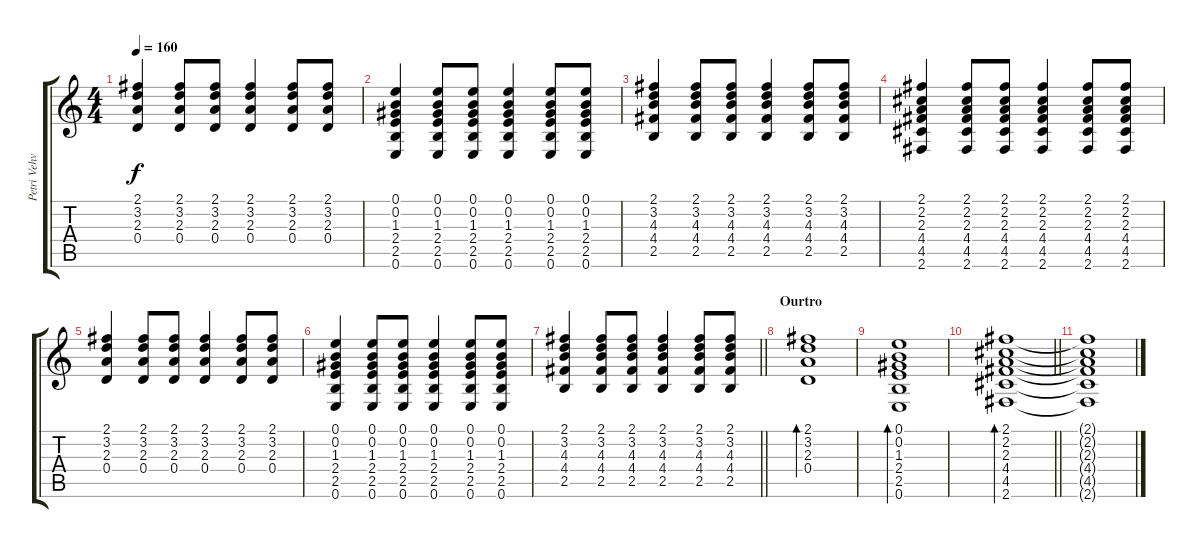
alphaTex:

\track ("Petri Vehviläinen" "Petri Vehv") {instrument acousticguitarsteel}
\staff {score tabs}
\tuning (E4 B3 G3 D3 A2 E2) {hide}
\ts (4 4)
\tempo 160
\clef g2
\ks c
(2.1 3.2 2.3 0.4).4{dy f} (2.1 3.2 2.3 0.4).8 (2.1 3.2 2.3 0.4).8 (2.1 3.2 2.3 0.4).4 (2.1 3.2 2.3 0.4).8 (2.1 3.2 2.3 0.4).8 |
(0.1 0.2 1.3 2.4 2.5 0.6).4 (0.1 0.2 1.3 2.4 2.5 0.6).8 (0.1 0.2 1.3 2.4 2.5 0.6).8 (0.1 0.2 1.3 2.4 2.5 0.6).4 (0.1 0.2 1.3 2.4 2.5 0.6).8 (0.1 0.2 1.3 2.4 2.5 0.6).8 |
(2.1 3.2 4.3 4.4 2.5).4 (2.1 3.2 4.3 4.4 2.5).8 (2.1 3.2 4.3 4.4 2.5).8 (2.1 3.2 4.3 4.4 2.5).4 (2.1 3.2 4.3 4.4 2.5).8 (2.1 3.2 4.3 4.4 2.5).8 |
(2.1 2.2 2.3 4.4 4.5 2.6).4 (2.1 2.2 2.3 4.4 4.5 2.6).8 (2.1 2.2 2.3 4.4 4.5 2.6).8 (2.1 2.2 2.3 4.4 4.5 2.6).4 (2.1 2.2 2.3 4.4 4.5 2.6).8 (2.1 2.2 2.3 4.4 4.5 2.6).8 |
(2.1 3.2 2.3 0.4).4 (2.1 3.2 2.3 0.4).8 (2.1 3.2 2.3 0.4).8 (2.1 3.2 2.3 0.4).4 (2.1 3.2 2.3 0.4).8 (2.1 3.2 2.3 0.4).8 |
(0.1 0.2 1.3 2.4 2.5 0.6).4 (0.1 0.2 1.3 2.4 2.5 0.6).8 (0.1 0.2 1.3 2.4 2.5 0.6).8 (0.1 0.2 1.3 2.4 2.5 0.6).4 (0.1 0.2 1.3 2.4 2.5 0.6).8 (0.1 0.2 1.3 2.4 2.5 0.6).8 |
\barLineRight lightlight
(2.1 3.2 4.3 4.4 2.5).4 (2.1 3.2 4.3 4.4 2.5).8 (2.1 3.2 4.3 4.4 2.5).8 (2.1 3.2 4.3 4.4 2.5).4 (2.1 3.2 4.3 4.4 2.5).8 (2.1 3.2 4.3 4.4 2.5).8 |
\section ("" "Ourtro")
(2.1 3.2 2.3 0.4).1{bd 480} |
(0.1 0.2 1.3 2.4 2.5 0.6).1{bd 240} |
\barLineRight lightlight
(2.1 2.2 2.3 4.4 4.5 2.6).1{bd 240} |
(2.1{t} 2.2{t} 2.3{t} 4.4{t} 4.5{t} 2.6{t}).1
